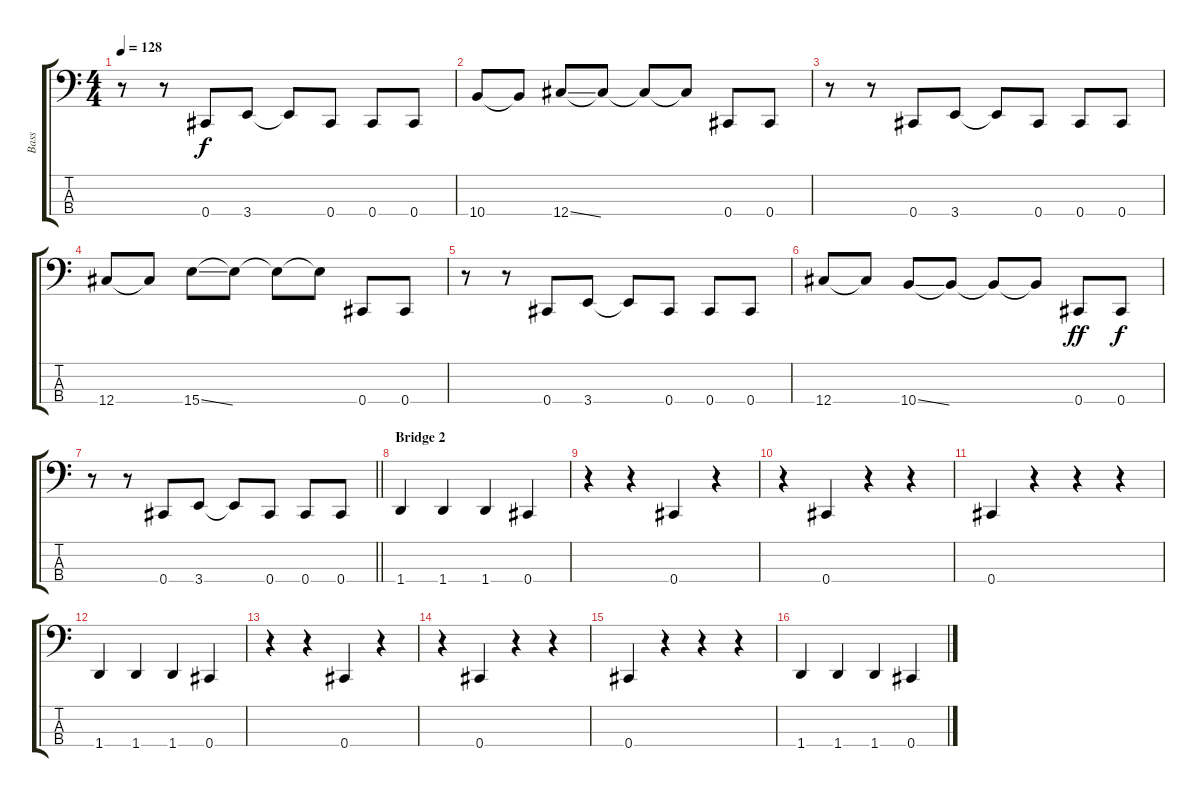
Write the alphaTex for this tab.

\track ("Bass" "Bass") {instrument acousticbass}
\staff {score tabs}
\tuning (E2 B1 Gb1 Db1) {hide}
\ts (4 4)
\tempo 128
\clef f4
\ks c
r.8{dy f} r.8 0.4.8 3.4.8 3.4{t}.8 0.4.8 0.4.8 0.4.8 |
10.4.8 10.4{t}.8 12.4{ss}.8 12.4{t}.8 12.4{t}.8 12.4{t}.8 0.4.8 0.4.8 |
r.8 r.8 0.4.8 3.4.8 3.4{t}.8 0.4.8 0.4.8 0.4.8 |
12.4.8 12.4{t}.8 15.4{ss}.8 15.4{t}.8 15.4{t}.8 15.4{t}.8 0.4.8 0.4.8 |
r.8 r.8 0.4.8 3.4.8 3.4{t}.8 0.4.8 0.4.8 0.4.8 |
12.4.8 12.4{t}.8 10.4{ss}.8 10.4{t}.8 10.4{t}.8 10.4{t}.8 0.4.8{dy ff} 0.4.8{dy f} |
\barLineRight lightlight
r.8 r.8 0.4.8 3.4.8 3.4{t}.8 0.4.8 0.4.8 0.4.8 |
\section ("" "Bridge 2")
1.4.4 1.4.4 1.4.4 0.4.4 |
r.4 r.4 0.4.4 r.4 |
r.4 0.4.4 r.4 r.4 |
0.4.4 r.4 r.4 r.4 |
1.4.4 1.4.4 1.4.4 0.4.4 |
r.4 r.4 0.4.4 r.4 |
r.4 0.4.4 r.4 r.4 |
0.4.4 r.4 r.4 r.4 |
1.4.4 1.4.4 1.4.4 0.4.4
